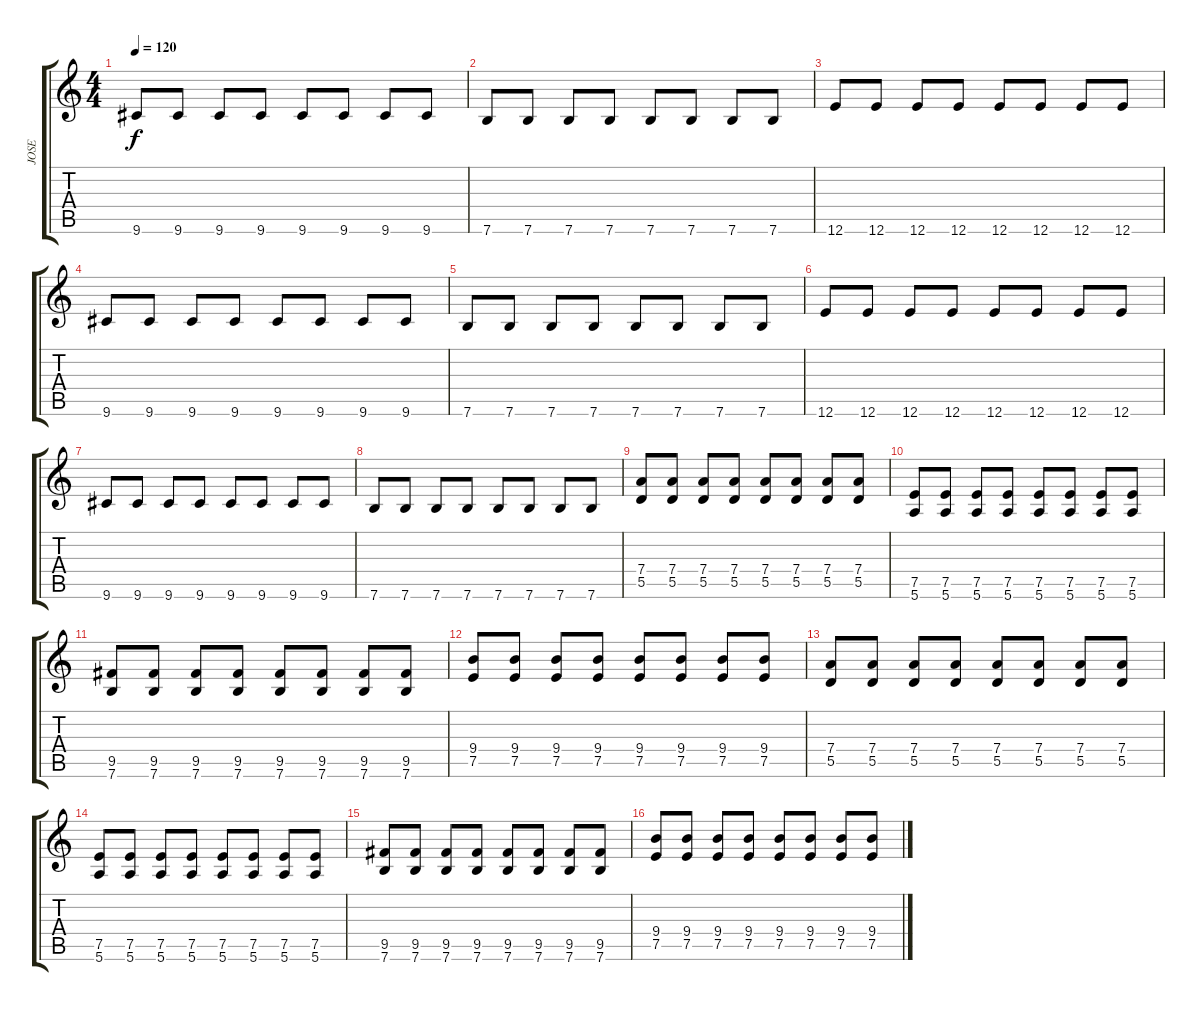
\track ("JOSE" "JOSE") {instrument acousticguitarnylon}
\staff {score tabs}
\tuning (E4 B3 G3 D3 A2 E2) {hide}
\ts (4 4)
\tempo 120
\clef g2
\ks c
9.6.8{dy f} 9.6.8 9.6.8 9.6.8 9.6.8 9.6.8 9.6.8 9.6.8 |
7.6.8 7.6.8 7.6.8 7.6.8 7.6.8 7.6.8 7.6.8 7.6.8 |
12.6.8 12.6.8 12.6.8 12.6.8 12.6.8 12.6.8 12.6.8 12.6.8 |
9.6.8 9.6.8 9.6.8 9.6.8 9.6.8 9.6.8 9.6.8 9.6.8 |
7.6.8 7.6.8 7.6.8 7.6.8 7.6.8 7.6.8 7.6.8 7.6.8 |
12.6.8 12.6.8 12.6.8 12.6.8 12.6.8 12.6.8 12.6.8 12.6.8 |
9.6.8 9.6.8 9.6.8 9.6.8 9.6.8 9.6.8 9.6.8 9.6.8 |
7.6.8 7.6.8 7.6.8 7.6.8 7.6.8 7.6.8 7.6.8 7.6.8 |
(7.4 5.5).8 (7.4 5.5).8 (7.4 5.5).8 (7.4 5.5).8 (7.4 5.5).8 (7.4 5.5).8 (7.4 5.5).8 (7.4 5.5).8 |
(7.5 5.6).8 (7.5 5.6).8 (7.5 5.6).8 (7.5 5.6).8 (7.5 5.6).8 (7.5 5.6).8 (7.5 5.6).8 (7.5 5.6).8 |
(9.5 7.6).8 (9.5 7.6).8 (9.5 7.6).8 (9.5 7.6).8 (9.5 7.6).8 (9.5 7.6).8 (9.5 7.6).8 (9.5 7.6).8 |
(9.4 7.5).8 (9.4 7.5).8 (9.4 7.5).8 (9.4 7.5).8 (9.4 7.5).8 (9.4 7.5).8 (9.4 7.5).8 (9.4 7.5).8 |
(7.4 5.5).8 (7.4 5.5).8 (7.4 5.5).8 (7.4 5.5).8 (7.4 5.5).8 (7.4 5.5).8 (7.4 5.5).8 (7.4 5.5).8 |
(7.5 5.6).8 (7.5 5.6).8 (7.5 5.6).8 (7.5 5.6).8 (7.5 5.6).8 (7.5 5.6).8 (7.5 5.6).8 (7.5 5.6).8 |
(9.5 7.6).8 (9.5 7.6).8 (9.5 7.6).8 (9.5 7.6).8 (9.5 7.6).8 (9.5 7.6).8 (9.5 7.6).8 (9.5 7.6).8 |
(9.4 7.5).8 (9.4 7.5).8 (9.4 7.5).8 (9.4 7.5).8 (9.4 7.5).8 (9.4 7.5).8 (9.4 7.5).8 (9.4 7.5).8
